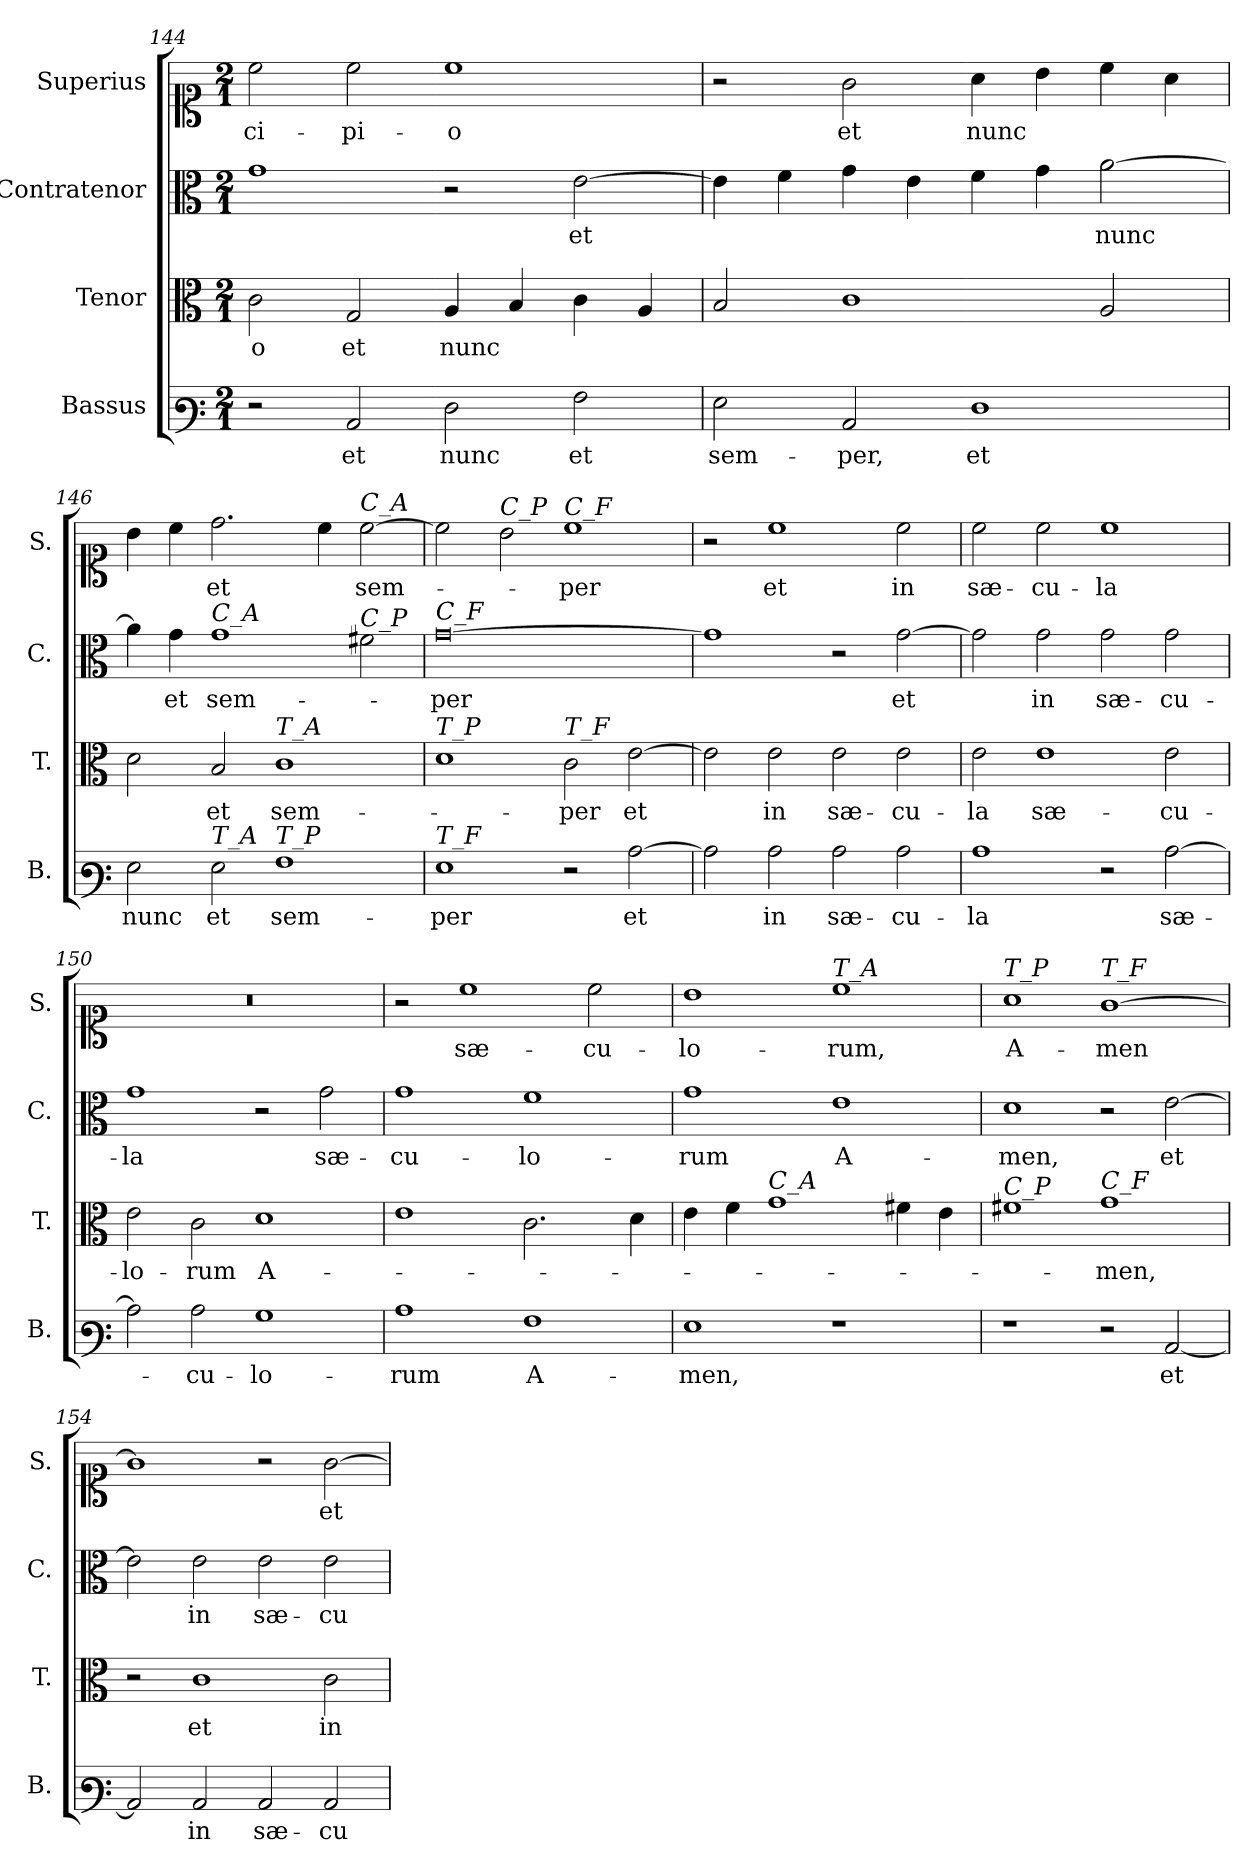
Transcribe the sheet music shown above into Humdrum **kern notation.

**kern	**text	**kern	**text	**kern	**text	**kern	**text
*part4	*part4	*part3	*part3	*part2	*part2	*part1	*part1
*staff4	*staff4	*staff3	*staff3	*staff2	*staff2	*staff1	*staff1
*I"Bassus	*	*I"Tenor	*	*I"Contratenor	*	*I"Superius	*
*I'B.	*	*I'T.	*	*I'C.	*	*I'S.	*
*clefF3	*	*clefC3	*	*clefC3	*	*clefC1	*
*k[]	*	*k[]	*	*k[]	*	*k[]	*
*M2/1	*	*M2/1	*	*M2/1	*	*M2/1	*
=144	=144	=144	=144	=144	=144	=144	=144
!	!	!	!LO:LY:b	!	!	!	!LO:LY:b
2r	.	2c\	-o	1g	.	2cc\	-ci-
!	!LO:LY:b	!	!LO:LY:b	!	!	!	!LO:LY:b
2C/	et	2G/	et	.	.	2cc\	-pi-
!	!LO:LY:b	!	!LO:LY:b	!	!	!	!LO:LY:b
2F\	nunc	4A/	nunc	2r	.	1cc	-o
.	.	4B/	.	.	.	.	.
!	!LO:LY:b	!	!	!	!LO:LY:b	!	!
2A\	et	4c\	.	[2e\	et	.	.
.	.	4A/	.	.	.	.	.
=145	=145	=145	=145	=145	=145	=145	=145
!	!LO:LY:b	!	!	!	!	!	!
2G\	sem-	2B/	.	4e\]	.	2r	.
.	.	.	.	4f\	.	.	.
!	!LO:LY:b	!	!	!	!	!	!LO:LY:b
2C/	-per,	1c	.	4g\	.	2g\	et
.	.	.	.	4e\	.	.	.
!	!LO:LY:b	!	!	!	!	!	!LO:LY:b
1F	et	.	.	4f\	.	4a\	nunc
.	.	.	.	4g\	.	4b\	.
!	!	!	!	!	!LO:LY:b	!	!
.	.	2A/	.	[2a\	nunc	4cc\	.
.	.	.	.	.	.	4a\	.
=146	=146	=146	=146	=146	=146	=146	=146
!	!LO:LY:b	!	!	!	!	!	!
2G\	nunc	2d\	.	4a\]	.	4b\	.
!	!	!	!	!	!LO:LY:b	!	!
.	.	.	.	4g\	et	4cc\	.
!	!	!	!	!LO:TX:a:i:t=C_A	!	!	!
!LO:TX:a:i:t=T_A	!	!	!	!	!	!	!
!	!LO:LY:b	!	!LO:LY:b	!	!LO:LY:b	!	!LO:LY:b
2G\	et	2B/	et	1g	sem-	2.dd\	et
!	!	!LO:TX:a:i:t=T_A	!	!	!	!	!
!LO:TX:a:i:t=T_P	!	!	!	!	!	!	!
!	!LO:LY:b	!	!LO:LY:b	!	!	!	!
1A	sem-	1c	sem-	.	.	.	.
.	.	.	.	.	.	4cc\	.
!	!	!	!	!	!	!LO:TX:a:i:t=C_A	!
!	!	!	!	!LO:TX:a:i:t=C_P	!	!	!
!	!	!	!	!	!	!	!LO:LY:b
.	.	.	.	2f#X\	.	[2cc\	sem-
=147	=147	=147	=147	=147	=147	=147	=147
!	!	!	!	!LO:TX:a:i:t=C_F	!	!	!
!	!	!LO:TX:a:i:t=T_P	!	!	!	!	!
!LO:TX:a:i:t=T_F	!	!	!	!	!	!	!
!	!LO:LY:b	!	!	!	!LO:LY:b	!	!
1G	-per	1d	.	[0g	-per	2cc\]	.
!	!	!	!	!	!	!LO:TX:a:i:t=C_P	!
.	.	.	.	.	.	2b\	.
!	!	!	!	!	!	!LO:TX:a:i:t=C_F	!
!	!	!LO:TX:a:i:t=T_F	!	!	!	!	!
!	!	!	!LO:LY:b	!	!	!	!LO:LY:b
2r	.	2c\	-per	.	.	1cc	-per
!	!LO:LY:b	!	!LO:LY:b	!	!	!	!
[2c\	et	[2e\	et	.	.	.	.
=148	=148	=148	=148	=148	=148	=148	=148
2c\]	.	2e\]	.	1g]	.	2r	.
!	!LO:LY:b	!	!LO:LY:b	!	!	!	!LO:LY:b
2c\	in	2e\	in	.	.	1cc	et
!	!LO:LY:b	!	!LO:LY:b	!	!	!	!
2c\	sæ-	2e\	sæ-	2r	.	.	.
!	!LO:LY:b	!	!LO:LY:b	!	!LO:LY:b	!	!LO:LY:b
2c\	-cu-	2e\	-cu-	[2g\	et	2cc\	in
=149	=149	=149	=149	=149	=149	=149	=149
!	!LO:LY:b	!	!LO:LY:b	!	!	!	!LO:LY:b
1c	-la	2e\	-la	2g\]	.	2cc\	sæ-
!	!	!	!LO:LY:b	!	!LO:LY:b	!	!LO:LY:b
.	.	1e	sæ-	2g\	in	2cc\	-cu-
!	!	!	!	!	!LO:LY:b	!	!LO:LY:b
2r	.	.	.	2g\	sæ-	1cc	-la
!	!LO:LY:b	!	!LO:LY:b	!	!LO:LY:b	!	!
[2c\	sæ-	2e\	-cu-	2g\	-cu-	.	.
=150	=150	=150	=150	=150	=150	=150	=150
!	!	!	!LO:LY:b	!	!LO:LY:b	!	!
2c\]	.	2e\	-lo-	1g	-la	0r	.
!	!LO:LY:b	!	!LO:LY:b	!	!	!	!
2c\	-cu-	2c\	-rum	.	.	.	.
!	!LO:LY:b	!	!LO:LY:b	!	!	!	!
1B	-lo-	1d	A-	2r	.	.	.
!	!	!	!	!	!LO:LY:b	!	!
.	.	.	.	2g\	sæ-	.	.
=151	=151	=151	=151	=151	=151	=151	=151
!	!LO:LY:b	!	!	!	!LO:LY:b	!	!
1c	-rum	1e	.	1g	-cu-	2r	.
!	!	!	!	!	!	!	!LO:LY:b
.	.	.	.	.	.	1cc	sæ-
!	!LO:LY:b	!	!	!	!LO:LY:b	!	!
1A	A-	2.c\	.	1f	-lo-	.	.
!	!	!	!	!	!	!	!LO:LY:b
.	.	.	.	.	.	2cc\	-cu-
.	.	4d\	.	.	.	.	.
=152	=152	=152	=152	=152	=152	=152	=152
!	!LO:LY:b	!	!	!	!LO:LY:b	!	!LO:LY:b
1G	-men,	4e\	.	1g	-rum	1b	-lo-
.	.	4f\	.	.	.	.	.
!	!	!LO:TX:a:i:t=C_A	!	!	!	!	!
.	.	1g	.	.	.	.	.
!	!	!	!	!	!	!LO:TX:a:i:t=T_A	!
!	!	!	!	!	!LO:LY:b	!	!LO:LY:b
1r	.	.	.	1e	A-	1cc	-rum,
.	.	4f#X\	.	.	.	.	.
.	.	4e\	.	.	.	.	.
=153	=153	=153	=153	=153	=153	=153	=153
!	!	!	!	!	!	!LO:TX:a:i:t=T_P	!
!	!	!LO:TX:a:i:t=C_P	!	!	!	!	!
!	!	!	!	!	!LO:LY:b	!	!LO:LY:b
1r	.	1f#X	.	1d	-men,	1a	A-
!	!	!	!	!	!	!LO:TX:a:i:t=T_F	!
!	!	!LO:TX:a:i:t=C_F	!	!	!	!	!
!	!	!	!LO:LY:b	!	!	!	!LO:LY:b
2r	.	1g	-men,	2r	.	[1g	-men
!	!LO:LY:b	!	!	!	!LO:LY:b	!	!
[2C/	et	.	.	[2e\	et	.	.
=154	=154	=154	=154	=154	=154	=154	=154
2C/]	.	2r	.	2e\]	.	1g]	.
!	!LO:LY:b	!	!LO:LY:b	!	!LO:LY:b	!	!
2C/	in	1c	et	2e\	in	.	.
!	!LO:LY:b	!	!	!	!LO:LY:b	!	!
2C/	sæ-	.	.	2e\	sæ-	2r	.
!	!LO:LY:b	!	!LO:LY:b	!	!LO:LY:b	!	!LO:LY:b
2C/	-cu-	2c\	in	2e\	-cu-	[2g\	et
=	=	=	=	=	=	=	=
*-	*-	*-	*-	*-	*-	*-	*-
